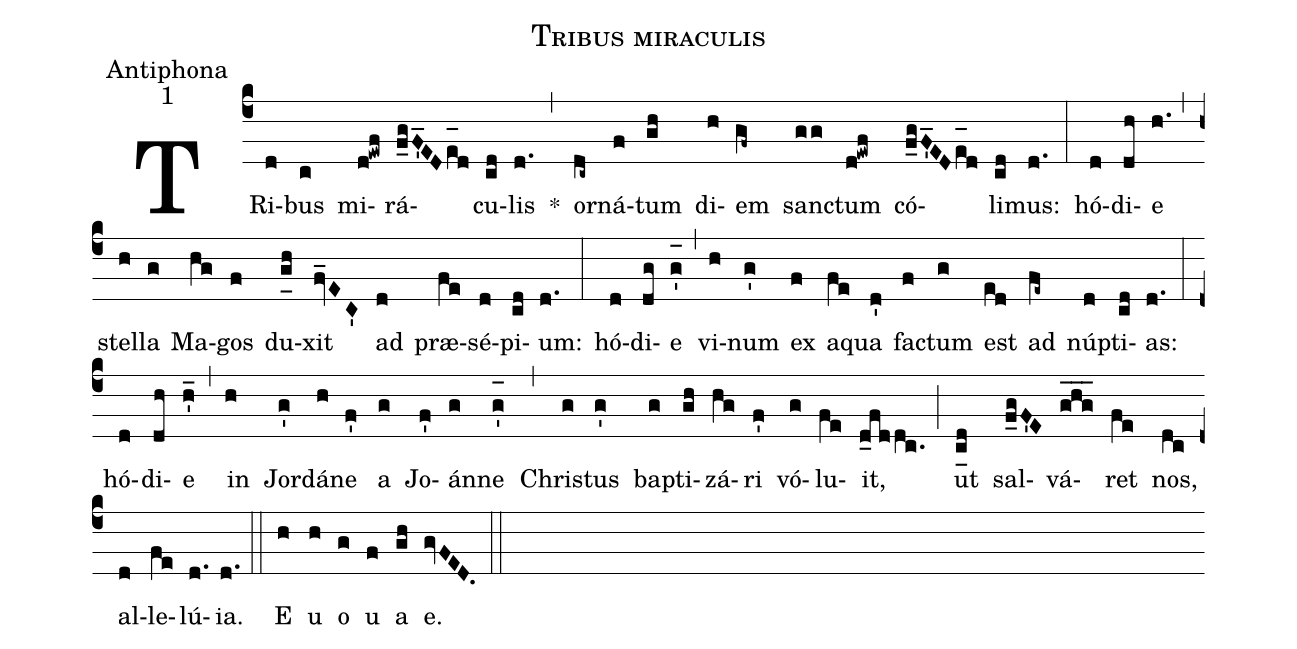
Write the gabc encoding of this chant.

name:Tribus miraculis;
office-part:Antiphona;
mode:1;
%%
(c4) TRi(d)bus(c) mi(d!ewf)rá(f_gF'_EDe_[oh:h]d)cu(cd)lis(d.) *(,) or(dc~)ná(f)tum(gh) di(h)em(gf~) san(gg)ctum(d!ewf) có(f_gF'_EDe_[oh:h]d)li(cd)mus:(d.) (:) hó(d)di(dh)e(h.) (,) stel(h)la(g) Ma(hg)gos(f) du(g_[uh:l]h)xit(fv_EC') ad(d) præ(fe)sé(d)pi(cd)um:(d.) (:) hó(d)di(dg)e(g'_[oh:h]) (,) vi(h)num(g') ex(f) a(fe)qua(d') fa(f)ctum(g) est(ed) ad(fe~) nú(d)pti(cd)as:(d.) (:) hó(d)di(dh)e(h'_) (,) in(h) Jor(g')dá(h)ne(f') a(g) Jo(f')án(g)ne(g'_[oh:h]) (,) Chri(g)stus(g') ba(g)pti(gh)zá(hg)ri(f') vó(g)lu(fe)it,(d_fddc.) (;) ut(c_[uh:l-0.8mm]d) sal(f_gF'E)vá(ghg___)ret(fe) nos,(dc) al(d)le(fe)lú(d.){ia}.(d.) (::) <eu>E(h) u(h) o(g) u(f) a(gh) e.</eu>(gvFED.) (::)
